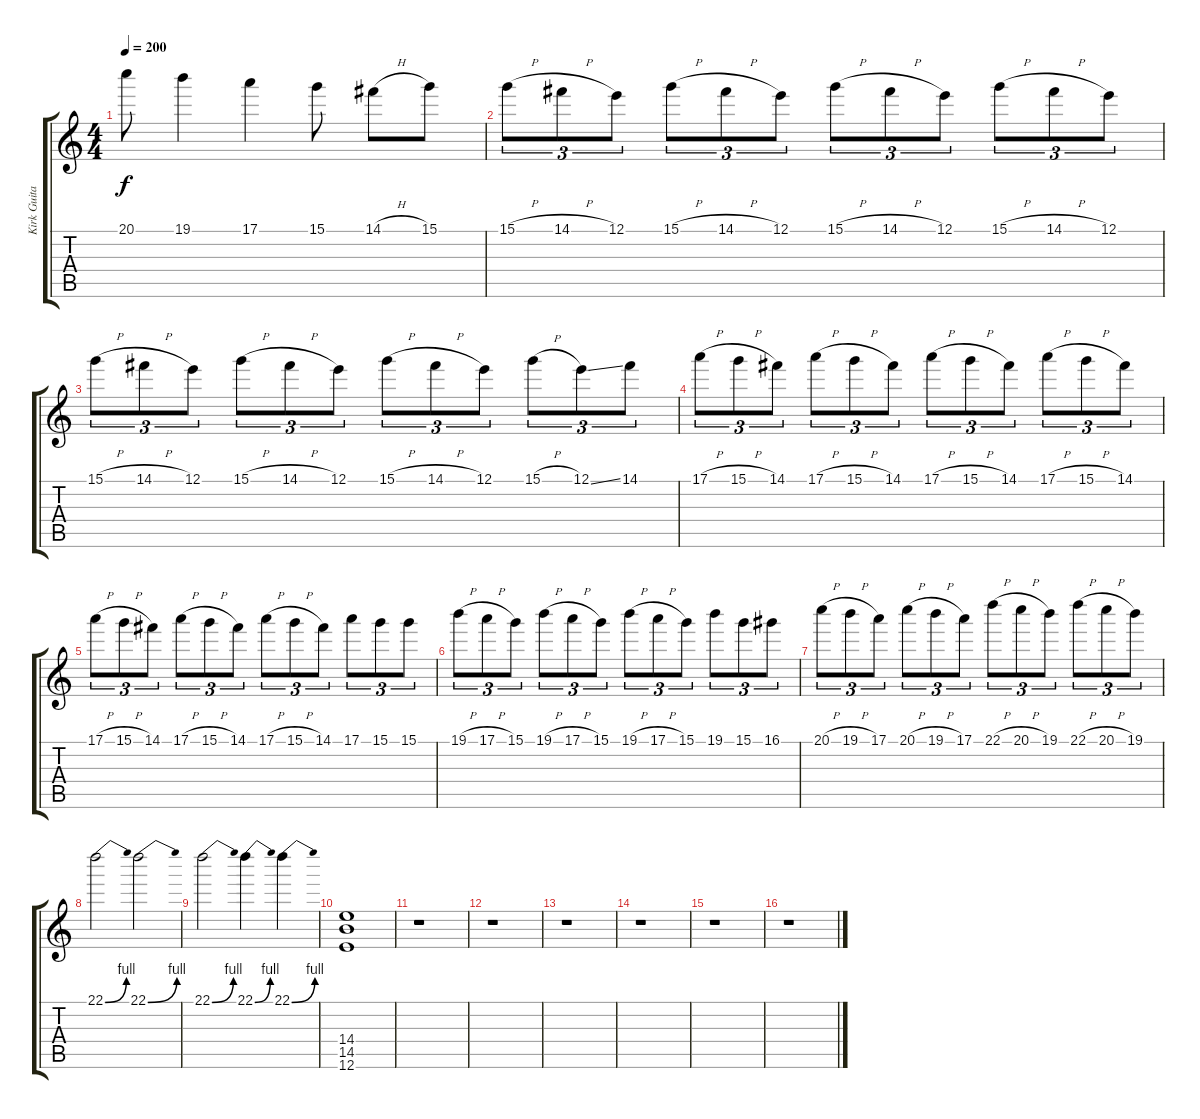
\track ("Kirk Guitar 1" "Kirk Guita") {instrument distortionguitar}
\staff {score tabs}
\tuning (E4 B3 G3 D3 A2 E2) {hide}
\ts (4 4)
\tempo 200
\clef g2
\ks c
20.1{t}.8{dy f} 19.1.4 17.1.4 15.1.8 14.1{h}.8 15.1.8 |
15.1{h}.8{tu (3 2)} 14.1{h}.8{tu (3 2)} 12.1.8{tu (3 2)} 15.1{h}.8{tu (3 2)} 14.1{h}.8{tu (3 2)} 12.1.8{tu (3 2)} 15.1{h}.8{tu (3 2)} 14.1{h}.8{tu (3 2)} 12.1.8{tu (3 2)} 15.1{h}.8{tu (3 2)} 14.1{h}.8{tu (3 2)} 12.1.8{tu (3 2)} |
15.1{h}.8{tu (3 2)} 14.1{h}.8{tu (3 2)} 12.1.8{tu (3 2)} 15.1{h}.8{tu (3 2)} 14.1{h}.8{tu (3 2)} 12.1.8{tu (3 2)} 15.1{h}.8{tu (3 2)} 14.1{h}.8{tu (3 2)} 12.1.8{tu (3 2)} 15.1{h}.8{tu (3 2)} 12.1{ss}.8{tu (3 2)} 14.1.8{tu (3 2)} |
17.1{h}.8{tu (3 2)} 15.1{h}.8{tu (3 2)} 14.1.8{tu (3 2)} 17.1{h}.8{tu (3 2)} 15.1{h}.8{tu (3 2)} 14.1.8{tu (3 2)} 17.1{h}.8{tu (3 2)} 15.1{h}.8{tu (3 2)} 14.1.8{tu (3 2)} 17.1{h}.8{tu (3 2)} 15.1{h}.8{tu (3 2)} 14.1.8{tu (3 2)} |
17.1{h}.8{tu (3 2)} 15.1{h}.8{tu (3 2)} 14.1.8{tu (3 2)} 17.1{h}.8{tu (3 2)} 15.1{h}.8{tu (3 2)} 14.1.8{tu (3 2)} 17.1{h}.8{tu (3 2)} 15.1{h}.8{tu (3 2)} 14.1.8{tu (3 2)} 17.1.8{tu (3 2)} 15.1.8{tu (3 2)} 15.1.8{tu (3 2)} |
19.1{h}.8{tu (3 2)} 17.1{h}.8{tu (3 2)} 15.1.8{tu (3 2)} 19.1{h}.8{tu (3 2)} 17.1{h}.8{tu (3 2)} 15.1.8{tu (3 2)} 19.1{h}.8{tu (3 2)} 17.1{h}.8{tu (3 2)} 15.1.8{tu (3 2)} 19.1.8{tu (3 2)} 15.1.8{tu (3 2)} 16.1.8{tu (3 2)} |
20.1{h}.8{tu (3 2)} 19.1{h}.8{tu (3 2)} 17.1.8{tu (3 2)} 20.1{h}.8{tu (3 2)} 19.1{h}.8{tu (3 2)} 17.1.8{tu (3 2)} 22.1{h}.8{tu (3 2)} 20.1{h}.8{tu (3 2)} 19.1.8{tu (3 2)} 22.1{h}.8{tu (3 2)} 20.1{h}.8{tu (3 2)} 19.1.8{tu (3 2)} |
22.1{be (bend 0 0 60 4)}.2 22.1{be (bend 0 0 60 4)}.2 |
22.1{be (bend 0 0 60 4)}.2 22.1{be (bend 0 0 60 4)}.4 22.1{be (bend 0 0 60 4)}.4 |
(14.4 14.5 12.6).1 |
r.1 |
r.1 |
r.1 |
r.1 |
r.1 |
r.1
